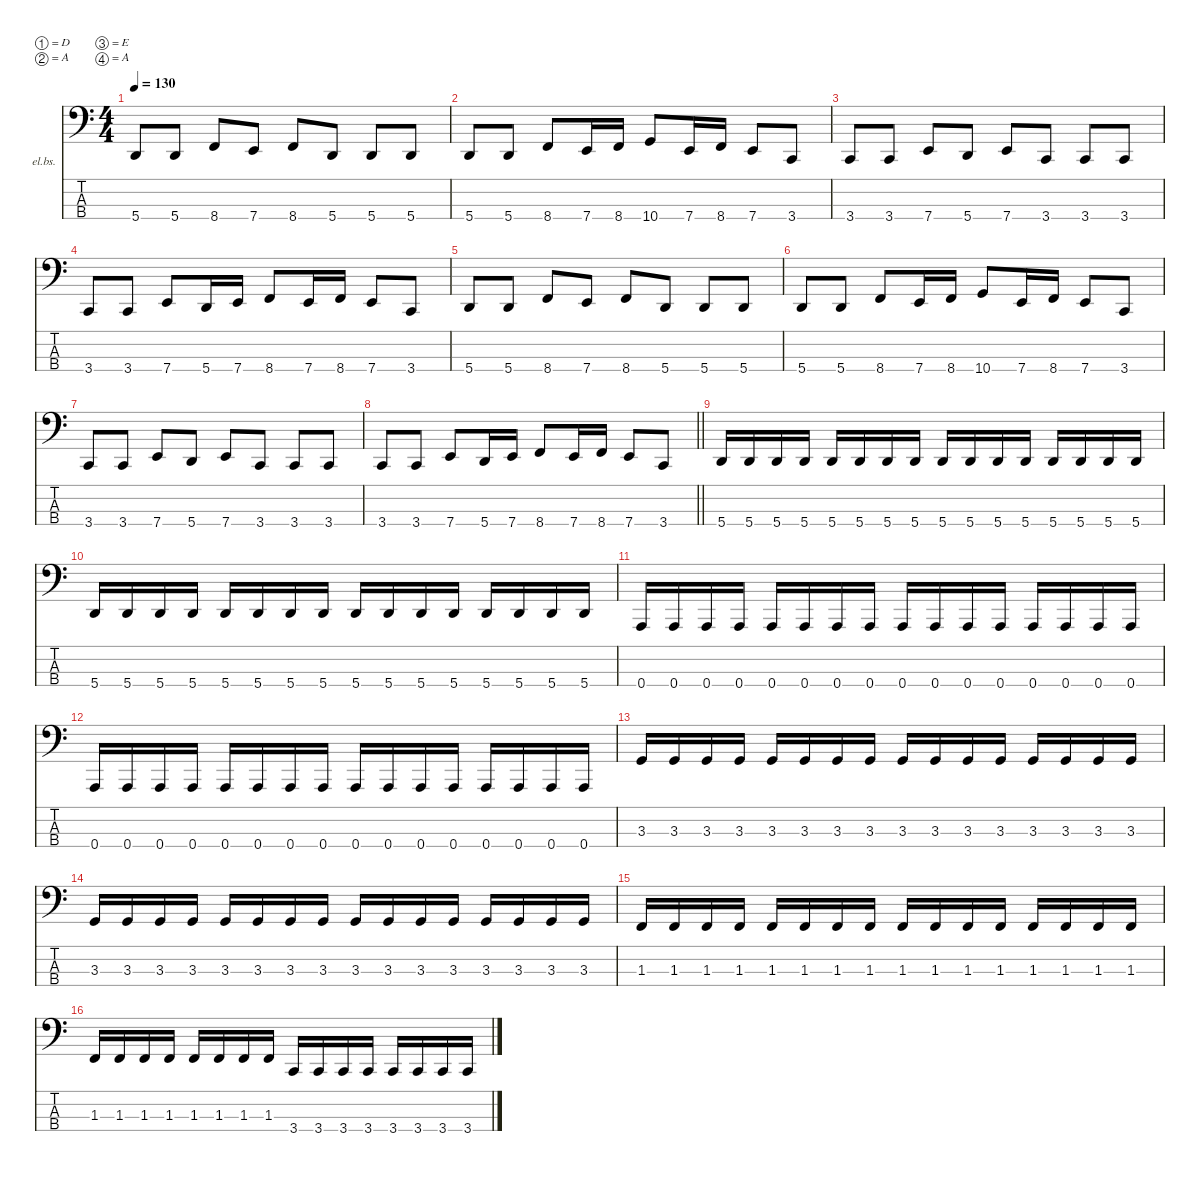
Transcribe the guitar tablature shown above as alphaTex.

\defaultSystemsLayout 4
\hideDynamics
\bracketExtendMode nobrackets
\firstSystemTrackNameOrientation horizontal
\otherSystemsTrackNameOrientation horizontal
\track ("Bass" "el.bs.") {instrument electricbassfinger}
\staff {score tabs}
\tuning (D2 A1 E1 A0)
\ts (4 4)
\tempo 130
\clef f4
\ks c
5.4.8{dy f} 5.4.8 8.4.8 7.4.8 8.4.8 5.4.8 5.4.8 5.4.8 |
5.4.8 5.4.8 8.4.8 7.4.16 8.4.16 10.4.8 7.4.16 8.4.16 7.4.8 3.4.8 |
3.4.8 3.4.8 7.4.8 5.4.8 7.4.8 3.4.8 3.4.8 3.4.8 |
3.4.8 3.4.8 7.4.8 5.4.16 7.4.16 8.4.8 7.4.16 8.4.16 7.4.8 3.4.8 |
5.4.8 5.4.8 8.4.8 7.4.8 8.4.8 5.4.8 5.4.8 5.4.8 |
5.4.8 5.4.8 8.4.8 7.4.16 8.4.16 10.4.8 7.4.16 8.4.16 7.4.8 3.4.8 |
3.4.8 3.4.8 7.4.8 5.4.8 7.4.8 3.4.8 3.4.8 3.4.8 |
\barLineRight lightlight
3.4.8 3.4.8 7.4.8 5.4.16 7.4.16 8.4.8 7.4.16 8.4.16 7.4.8 3.4.8 |
\section ("" "")
5.4.16 5.4.16 5.4.16 5.4.16 5.4.16 5.4.16 5.4.16 5.4.16 5.4.16 5.4.16 5.4.16 5.4.16 5.4.16 5.4.16 5.4.16 5.4.16 |
5.4.16 5.4.16 5.4.16 5.4.16 5.4.16 5.4.16 5.4.16 5.4.16 5.4.16 5.4.16 5.4.16 5.4.16 5.4.16 5.4.16 5.4.16 5.4.16 |
0.4.16 0.4.16 0.4.16 0.4.16 0.4.16 0.4.16 0.4.16 0.4.16 0.4.16 0.4.16 0.4.16 0.4.16 0.4.16 0.4.16 0.4.16 0.4.16 |
0.4.16 0.4.16 0.4.16 0.4.16 0.4.16 0.4.16 0.4.16 0.4.16 0.4.16 0.4.16 0.4.16 0.4.16 0.4.16 0.4.16 0.4.16 0.4.16 |
3.3.16 3.3.16 3.3.16 3.3.16 3.3.16 3.3.16 3.3.16 3.3.16 3.3.16 3.3.16 3.3.16 3.3.16 3.3.16 3.3.16 3.3.16 3.3.16 |
3.3.16 3.3.16 3.3.16 3.3.16 3.3.16 3.3.16 3.3.16 3.3.16 3.3.16 3.3.16 3.3.16 3.3.16 3.3.16 3.3.16 3.3.16 3.3.16 |
1.3.16 1.3.16 1.3.16 1.3.16 1.3.16 1.3.16 1.3.16 1.3.16 1.3.16 1.3.16 1.3.16 1.3.16 1.3.16 1.3.16 1.3.16 1.3.16 |
1.3.16 1.3.16 1.3.16 1.3.16 1.3.16 1.3.16 1.3.16 1.3.16 3.4.16 3.4.16 3.4.16 3.4.16 3.4.16 3.4.16 3.4.16 3.4.16
